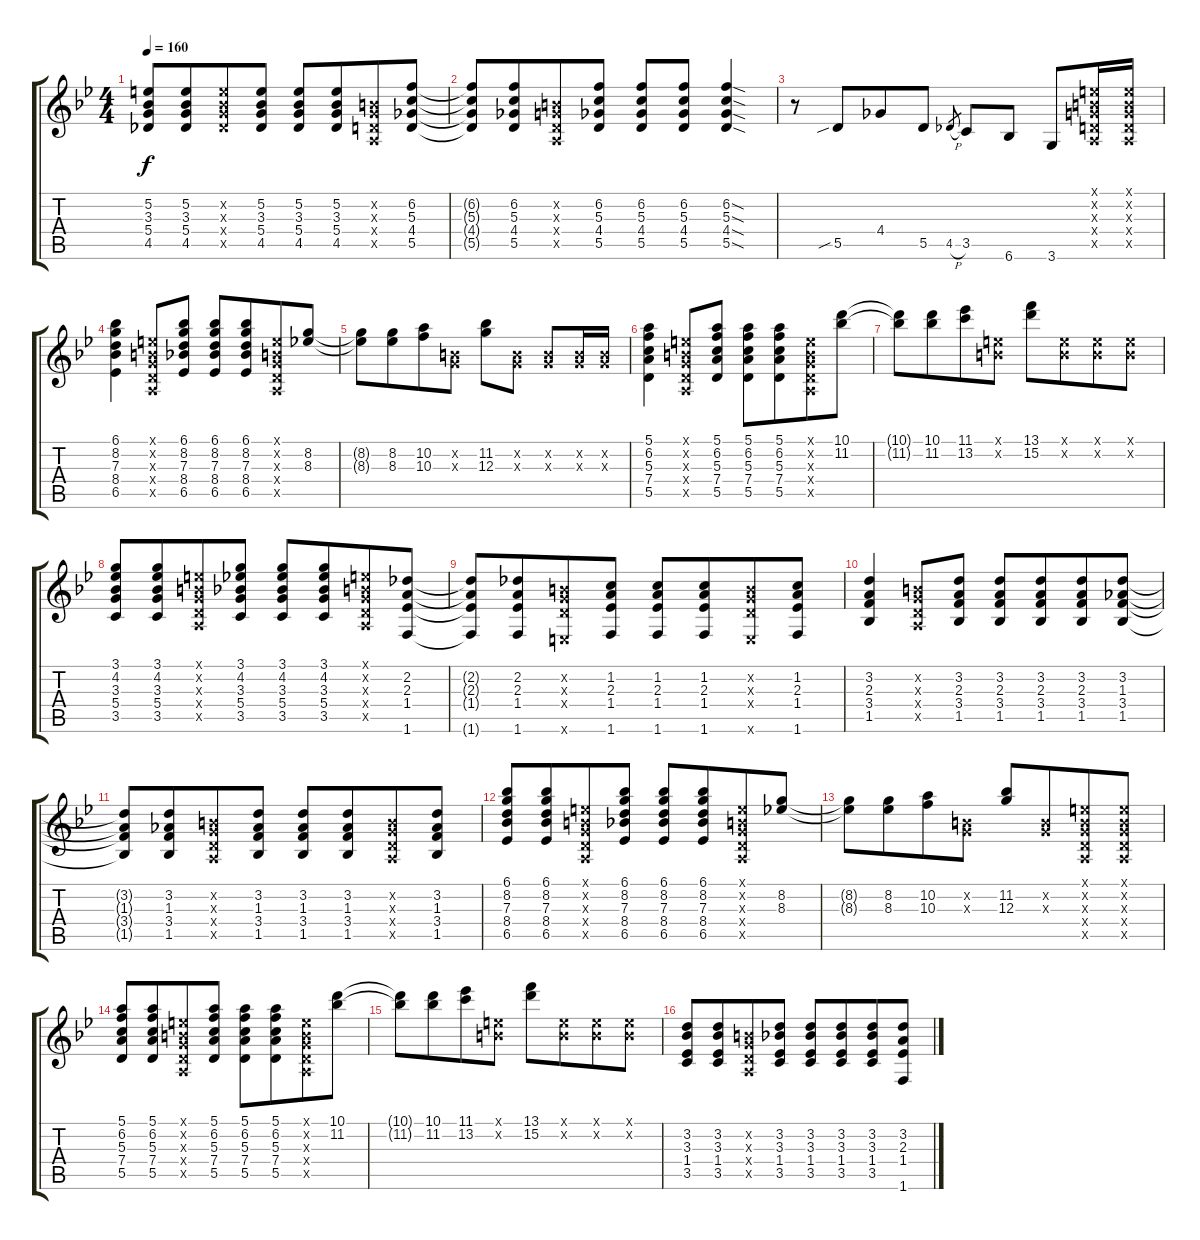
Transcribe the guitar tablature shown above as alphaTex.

\track "" {instrument acousticguitarsteel}
\staff {score tabs}
\tuning (E4 B3 G3 D3 A2 E2) {hide}
\ts (4 4)
\tempo 160
\clef g2
\ks gminor
(5.2{t} 3.3{t} 5.4{t} 4.5{t}).8{dy f} (5.2 3.3 5.4 4.5).8{beam merge} (5.2{x} 3.3{x} 5.4{x} 4.5{x}).8 (5.2 3.3 5.4 4.5).8 (5.2 3.3 5.4 4.5).8 (5.2 3.3 5.4 4.5).8{beam merge} (0.2{x} 0.3{x} 0.4{x} 0.5{x}).8 (6.2 5.3 4.4 5.5).8 |
(6.2{t} 5.3{t} 4.4{t} 5.5{t}).8 (6.2 5.3 4.4 5.5).8{beam merge} (0.2{x} 0.3{x} 0.4{x} 0.5{x}).8 (6.2 5.3 4.4 5.5).8 (6.2 5.3 4.4 5.5).8 (6.2 5.3 4.4 5.5).8 (6.2{sod} 5.3{sod} 4.4{sod} 5.5{sod}).4 |
r.8 5.5{sib}.8{beam merge} 4.4.8{beam merge} 5.5.8 4.5{h}.8{gr} 3.5.8 6.6.8 3.6.8 (0.1{x} 0.2{x} 0.3{x} 0.4{x} 0.5{x}).16 (0.1{x} 0.2{x} 0.3{x} 0.4{x} 0.5{x}).16 |
(6.1 8.2 7.3 8.4 6.5).4 (0.1{x} 0.2{x} 0.3{x} 0.4{x} 0.5{x}).8 (6.1 8.2 7.3 8.4 6.5).8 (6.1 8.2 7.3 8.4 6.5).8 (6.1 8.2 7.3 8.4 6.5).8{beam merge} (0.1{x} 0.2{x} 0.3{x} 0.4{x} 0.5{x}).8 (8.2 8.3).8 |
(8.2{t} 8.3{t}).8{beam merge} (8.2 8.3).8{beam merge} (10.2 10.3).8{beam merge} (0.2{x} 0.3{x}).8 (11.2 12.3).8 (0.2{x} 0.3{x}).8 (0.2{x} 0.3{x}).8 (0.2{x} 0.3{x}).16 (0.2{x} 0.3{x}).16 |
(5.1 6.2 5.3 7.4 5.5).4 (0.1{x} 0.2{x} 0.3{x} 0.4{x} 0.5{x}).8 (5.1 6.2 5.3 7.4 5.5).8 (5.1 6.2 5.3 7.4 5.5).8 (5.1 6.2 5.3 7.4 5.5).8{beam merge} (0.1{x} 0.2{x} 0.3{x} 0.4{x} 0.5{x}).8 (10.1 11.2).8 |
(10.1{t} 11.2{t}).8 (10.1 11.2).8{beam merge} (11.1 13.2).8 (0.1{x} 0.2{x}).8 (13.1 15.2).8 (0.1{x} 0.2{x}).8{beam merge} (0.1{x} 0.2{x}).8 (0.1{x} 0.2{x}).8 |
(3.1 4.2 3.3 5.4 3.5).8 (3.1 4.2 3.3 5.4 3.5).8{beam merge} (0.1{x} 0.2{x} 0.3{x} 0.4{x} 0.5{x}).8 (3.1 4.2 3.3 5.4 3.5).8 (3.1 4.2 3.3 5.4 3.5).8 (3.1 4.2 3.3 5.4 3.5).8{beam merge} (0.1{x} 0.2{x} 0.3{x} 0.4{x} 0.5{x}).8 (2.2 2.3 1.4 1.6).8 |
(2.2{t} 2.3{t} 1.4{t} 1.6{t}).8 (2.2 2.3 1.4 1.6).8{beam merge} (0.2{x} 0.3{x} 0.4{x} 0.6{x}).8 (1.2 2.3 1.4 1.6).8 (1.2 2.3 1.4 1.6).8 (1.2 2.3 1.4 1.6).8{beam merge} (0.2{x} 0.3{x} 0.4{x} 0.6{x}).8 (1.2 2.3 1.4 1.6).8 |
(3.2 2.3 3.4 1.5).4 (0.2{x} 0.3{x} 0.4{x} 0.5{x}).8 (3.2 2.3 3.4 1.5).8 (3.2 2.3 3.4 1.5).8 (3.2 2.3 3.4 1.5).8{beam merge} (3.2 2.3 3.4 1.5).8 (3.2 1.3 3.4 1.5).8 |
(3.2{t} 1.3{t} 3.4{t} 1.5{t}).8 (3.2 1.3 3.4 1.5).8{beam merge} (0.2{x} 0.3{x} 0.4{x} 0.5{x}).8 (3.2 1.3 3.4 1.5).8 (3.2 1.3 3.4 1.5).8 (3.2 1.3 3.4 1.5).8{beam merge} (0.2{x} 0.3{x} 0.4{x} 0.5{x}).8 (3.2 1.3 3.4 1.5).8 |
(6.1 8.2 7.3 8.4 6.5).8 (6.1 8.2 7.3 8.4 6.5).8{beam merge} (0.1{x} 0.2{x} 0.3{x} 0.4{x} 0.5{x}).8 (6.1 8.2 7.3 8.4 6.5).8 (6.1 8.2 7.3 8.4 6.5).8 (6.1 8.2 7.3 8.4 6.5).8{beam merge} (0.1{x} 0.2{x} 0.3{x} 0.4{x} 0.5{x}).8 (8.2 8.3).8 |
(8.2{t} 8.3{t}).8 (8.2 8.3).8{beam merge} (10.2 10.3).8 (0.2{x} 0.3{x}).8 (11.2 12.3).8 (0.2{x} 0.3{x}).8{beam merge} (0.1{x} 0.2{x} 0.3{x} 0.4{x} 0.5{x}).8 (0.1{x} 0.2{x} 0.3{x} 0.4{x} 0.5{x}).8 |
(5.1 6.2 5.3 7.4 5.5).8 (5.1 6.2 5.3 7.4 5.5).8{beam merge} (0.1{x} 0.2{x} 0.3{x} 0.4{x} 0.5{x}).8 (5.1 6.2 5.3 7.4 5.5).8 (5.1 6.2 5.3 7.4 5.5).8 (5.1 6.2 5.3 7.4 5.5).8{beam merge} (0.1{x} 0.2{x} 0.3{x} 0.4{x} 0.5{x}).8 (10.1 11.2).8 |
(10.1{t} 11.2{t}).8 (10.1 11.2).8{beam merge} (11.1 13.2).8 (0.1{x} 0.2{x}).8 (13.1 15.2).8 (0.1{x} 0.2{x}).8{beam merge} (0.1{x} 0.2{x}).8 (0.1{x} 0.2{x}).8 |
(3.2 3.3 1.4 3.5).8 (3.2 3.3 1.4 3.5).8{beam merge} (0.2{x} 0.3{x} 0.4{x} 0.5{x}).8 (3.2 3.3 1.4 3.5).8 (3.2 3.3 1.4 3.5).8 (3.2 3.3 1.4 3.5).8{beam merge} (3.2 3.3 1.4 3.5).8 (3.2 2.3 1.4 1.6).8
